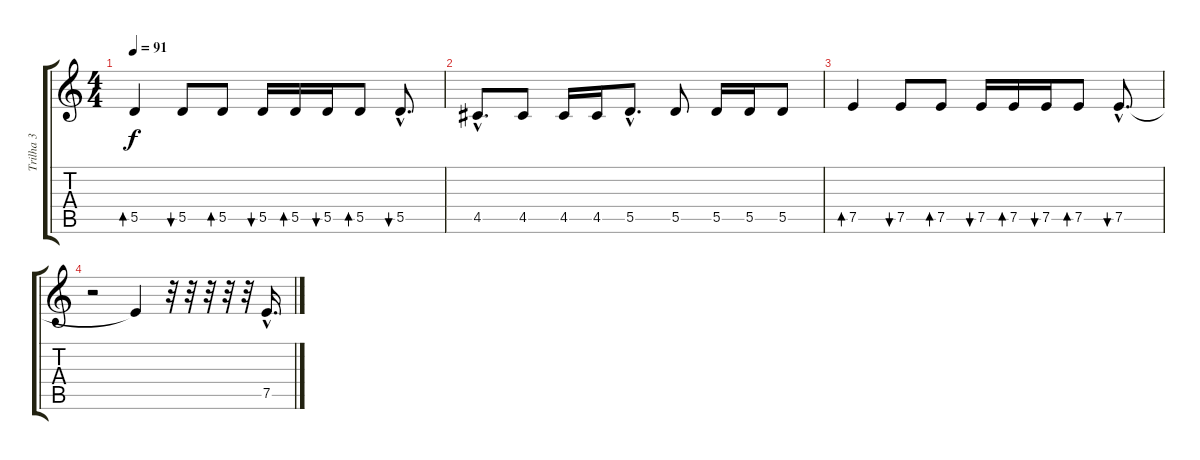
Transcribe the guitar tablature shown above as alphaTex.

\track ("Trilha 3" "Trilha 3") {instrument electricbasspick}
\staff {score tabs}
\tuning (E4 B3 G3 D3 A2 E2) {hide}
\ts (4 4)
\tempo 91
\clef g2
\ks c
5.5.4{bd 120 dy f} 5.5.8{bu 120} 5.5.8{bd 120} 5.5.16{bu 120} 5.5.16{bd 120} 5.5.16{bu 120} 5.5.8{bd 120} 5.5{hac}.8{d bu 120} |
4.5{hac}.8{d} 4.5.8 4.5.16 4.5.16 5.5{hac}.8{d} 5.5.8 5.5.16 5.5.16 5.5.8 |
7.5.4{bd 120} 7.5.8{bu 120} 7.5.8{bd 120} 7.5.16{bu 120} 7.5.16{bd 120} 7.5.16{bu 120} 7.5.8{bd 120} 7.5{hac}.8{d bu 120} |
r.2 7.5{t}.4 r.32 r.32 r.32 r.32 r.32 7.5{hac}.16{d}
